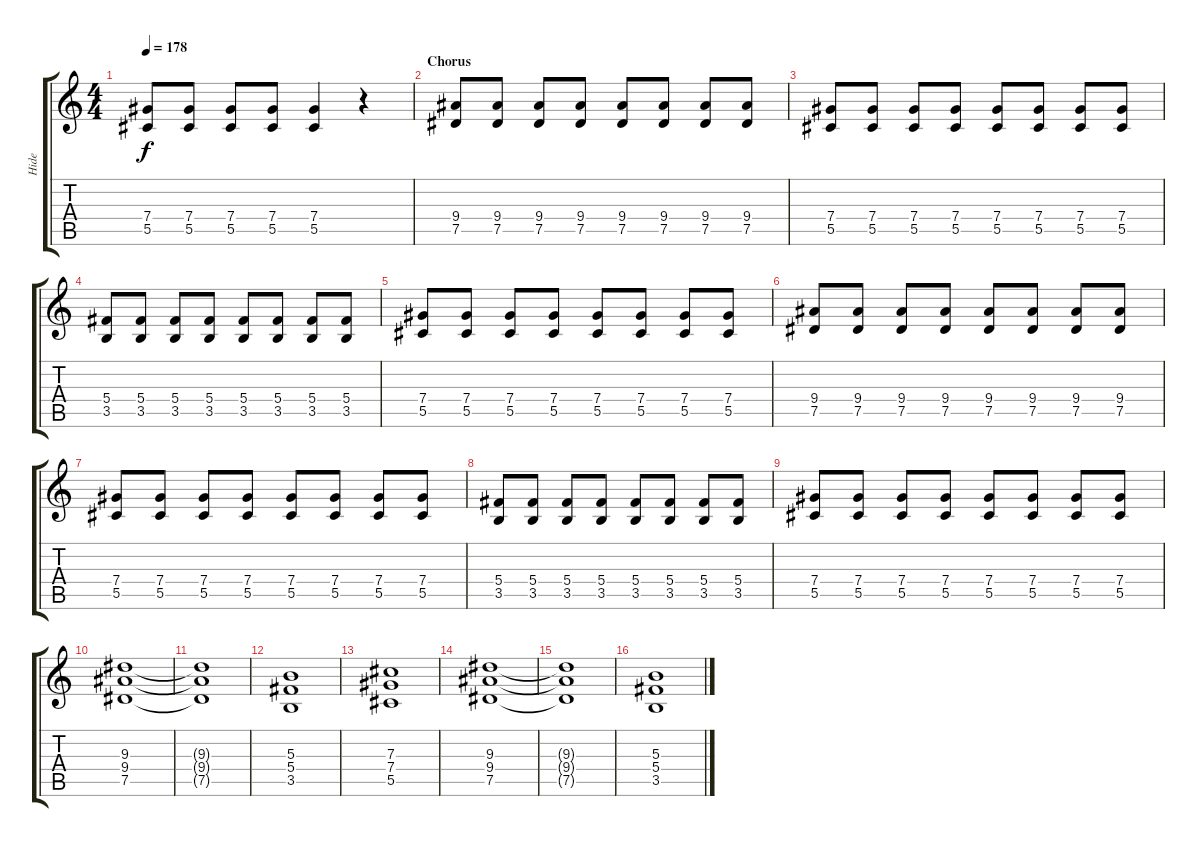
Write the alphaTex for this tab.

\track ("Hide" "Hide") {instrument distortionguitar}
\staff {score tabs}
\tuning (Eb4 Bb3 Gb3 Db3 Ab2 Eb2) {hide}
\ts (4 4)
\tempo 178
\clef g2
\ks c
(7.4{t} 5.5{t}).8{dy f} (7.4 5.5).8 (7.4 5.5).8 (7.4 5.5).8 (7.4 5.5).4 r.4 |
\section ("" "Chorus")
(9.4 7.5).8 (9.4 7.5).8 (9.4 7.5).8 (9.4 7.5).8 (9.4 7.5).8 (9.4 7.5).8 (9.4 7.5).8 (9.4 7.5).8 |
(7.4 5.5).8 (7.4 5.5).8 (7.4 5.5).8 (7.4 5.5).8 (7.4 5.5).8 (7.4 5.5).8 (7.4 5.5).8 (7.4 5.5).8 |
(5.4 3.5).8 (5.4 3.5).8 (5.4 3.5).8 (5.4 3.5).8 (5.4 3.5).8 (5.4 3.5).8 (5.4 3.5).8 (5.4 3.5).8 |
(7.4 5.5).8 (7.4 5.5).8 (7.4 5.5).8 (7.4 5.5).8 (7.4 5.5).8 (7.4 5.5).8 (7.4 5.5).8 (7.4 5.5).8 |
(9.4 7.5).8 (9.4 7.5).8 (9.4 7.5).8 (9.4 7.5).8 (9.4 7.5).8 (9.4 7.5).8 (9.4 7.5).8 (9.4 7.5).8 |
(7.4 5.5).8 (7.4 5.5).8 (7.4 5.5).8 (7.4 5.5).8 (7.4 5.5).8 (7.4 5.5).8 (7.4 5.5).8 (7.4 5.5).8 |
(5.4 3.5).8 (5.4 3.5).8 (5.4 3.5).8 (5.4 3.5).8 (5.4 3.5).8 (5.4 3.5).8 (5.4 3.5).8 (5.4 3.5).8 |
(7.4 5.5).8 (7.4 5.5).8 (7.4 5.5).8 (7.4 5.5).8 (7.4 5.5).8 (7.4 5.5).8 (7.4 5.5).8 (7.4 5.5).8 |
(9.3 9.4 7.5).1 |
(9.3{t} 9.4{t} 7.5{t}).1 |
(5.3 5.4 3.5).1 |
(7.3 7.4 5.5).1 |
(9.3 9.4 7.5).1 |
(9.3{t} 9.4{t} 7.5{t}).1 |
(5.3 5.4 3.5).1
